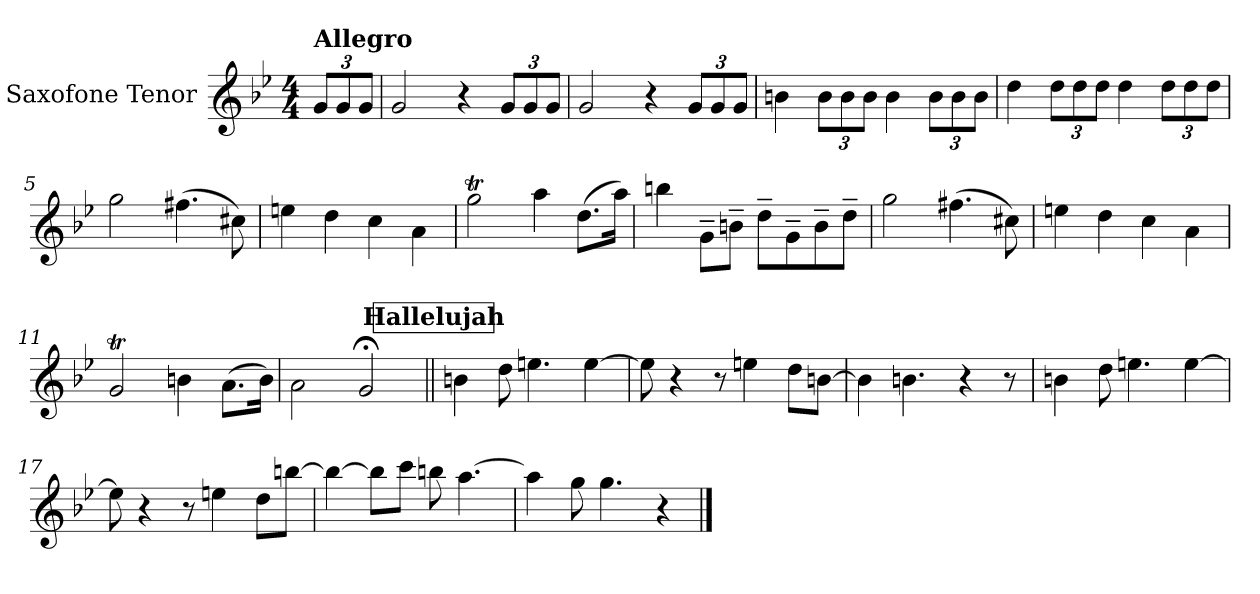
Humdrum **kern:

**kern
*part1
*staff1
*I"Saxofone Tenor
*I'Sax. Tn.
*clefG2
*ITrd8c14
*k[b-e-]
*M4/4
*Xbrackettup
=
!LO:TX:a:B:t=Allegro
12G/L
12G/
12G/J
=1
2G/
4r
12G/L
12G/
12G/J
=2
2G/
4r
12G/L
12G/
12G/J
=3
4Bn\
12B\L
12B\
12B\J
4B\
12B\L
12B\
12B\J
=4
4d\
12d\L
12d\
12d\J
4d\
12d\L
12d\
12d\J
=5
2g\
(4.f#X\
8c#X\)
!!LO:LB:g=z
=6
4en\
4d\
4c\
4A\
=7
2gT\
4a\
(8.d\L
16a\Jk)
=8
4bn\
8G~\L
8Bn~\J
8d~\L
8G~\
8B~\
8d~\J
=9
2g\
(4.f#X\
8c#X\)
=10
4en\
4d\
4c\
4A\
=11
2GT/
4Bn\
(8.A\L
16B\Jk)
=12
2A\
2G;</
!!LO:LB:g=z
!!LO:REH:place=s1:a:B:fs=14:t=Hallelujah
=13||
4Bn\
8d\
4.en\
[4e\
=14
8e\]
4r
8r
4en\
8d\L
[8Bn\J
=15
4B\]
4.Bn\
4r
8r
=16
4Bn\
8d\
4.en\
[4e\
=17
8e\]
4r
8r
4en\
8d\L
[8bn\J
=18
4b\_
8b\L]
8cc\J
8bn\
[4.a\
!!LO:LB:g=z
=19
4a\]
8g\
4.g\
4r
==
*-
